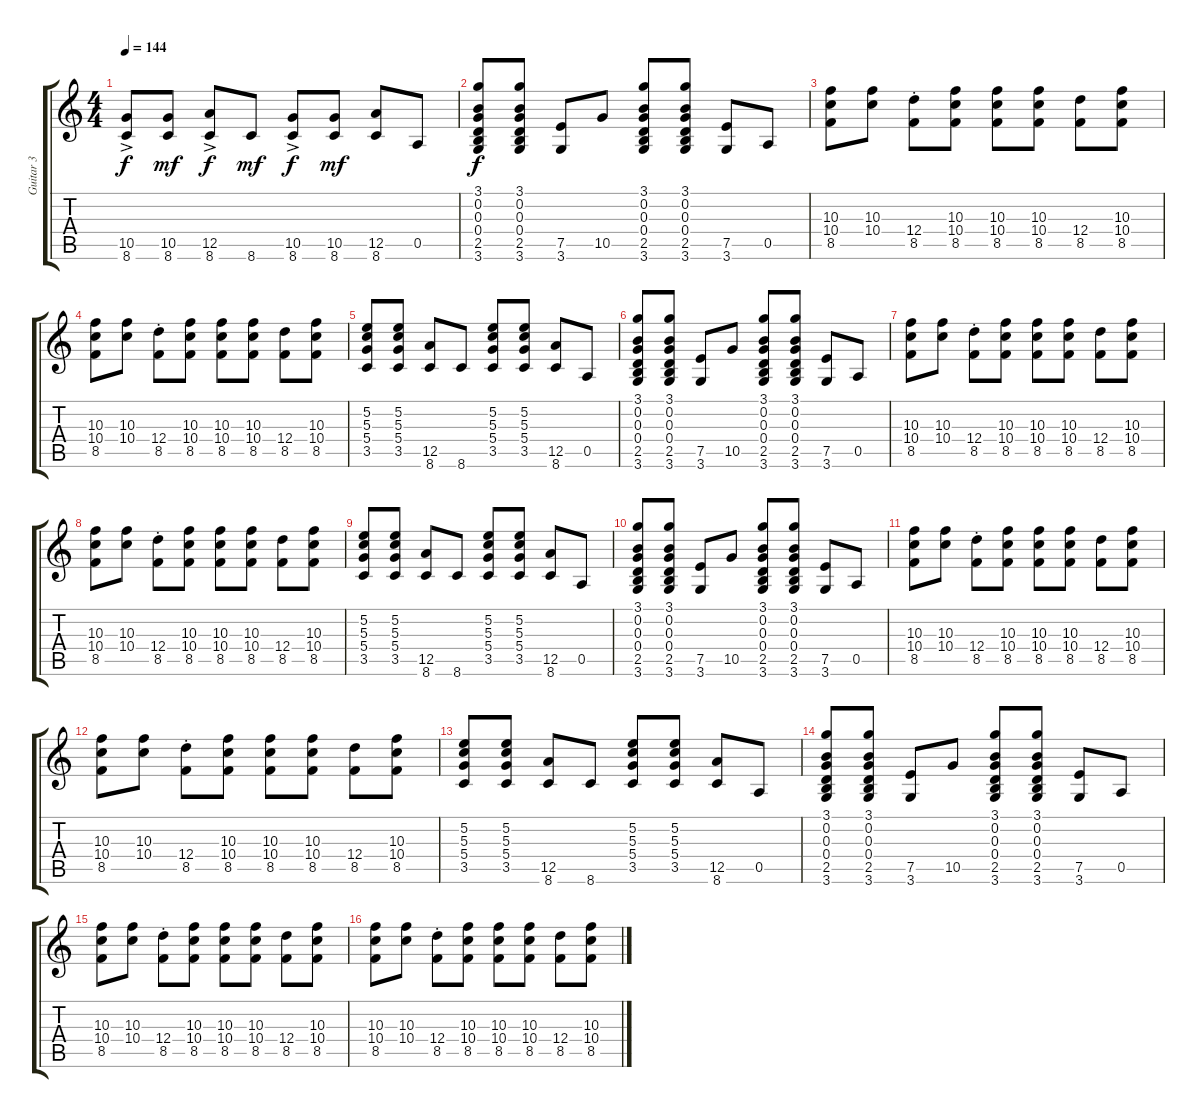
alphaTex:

\track ("Guitar 3" "Guitar 3") {instrument electricguitarclean}
\staff {score tabs}
\tuning (E4 B3 G3 D3 A2 E2) {hide}
\ts (4 4)
\tempo 144
\clef g2
\ks c
(10.5{ac} 8.6{ac}).8{dy f} (10.5 8.6).8{dy mf} (12.5{ac} 8.6{ac}).8{dy f} 8.6.8{dy mf} (10.5{ac} 8.6{ac}).8{dy f} (10.5 8.6).8{dy mf} (12.5 8.6).8 0.5.8 |
(3.1 0.2 0.3 0.4 2.5 3.6).8{dy f} (3.1 0.2 0.3 0.4 2.5 3.6).8 (7.5 3.6).8 10.5.8 (3.1 0.2 0.3 0.4 2.5 3.6).8 (3.1 0.2 0.3 0.4 2.5 3.6).8 (7.5 3.6).8 0.5.8 |
(10.3 10.4 8.5).8 (10.3 10.4).8 (12.4{st} 8.5{st}).8 (10.3 10.4 8.5).8 (10.3 10.4 8.5).8 (10.3 10.4 8.5).8 (12.4 8.5).8 (10.3 10.4 8.5).8 |
(10.3 10.4 8.5).8 (10.3 10.4).8 (12.4{st} 8.5{st}).8 (10.3 10.4 8.5).8 (10.3 10.4 8.5).8 (10.3 10.4 8.5).8 (12.4 8.5).8 (10.3 10.4 8.5).8 |
(5.2 5.3 5.4 3.5).8 (5.2 5.3 5.4 3.5).8 (12.5 8.6).8 8.6.8 (5.2 5.3 5.4 3.5).8 (5.2 5.3 5.4 3.5).8 (12.5 8.6).8 0.5.8 |
(3.1 0.2 0.3 0.4 2.5 3.6).8 (3.1 0.2 0.3 0.4 2.5 3.6).8 (7.5 3.6).8 10.5.8 (3.1 0.2 0.3 0.4 2.5 3.6).8 (3.1 0.2 0.3 0.4 2.5 3.6).8 (7.5 3.6).8 0.5.8 |
(10.3 10.4 8.5).8 (10.3 10.4).8 (12.4{st} 8.5{st}).8 (10.3 10.4 8.5).8 (10.3 10.4 8.5).8 (10.3 10.4 8.5).8 (12.4 8.5).8 (10.3 10.4 8.5).8 |
(10.3 10.4 8.5).8 (10.3 10.4).8 (12.4{st} 8.5{st}).8 (10.3 10.4 8.5).8 (10.3 10.4 8.5).8 (10.3 10.4 8.5).8 (12.4 8.5).8 (10.3 10.4 8.5).8 |
(5.2 5.3 5.4 3.5).8 (5.2 5.3 5.4 3.5).8 (12.5 8.6).8 8.6.8 (5.2 5.3 5.4 3.5).8 (5.2 5.3 5.4 3.5).8 (12.5 8.6).8 0.5.8 |
(3.1 0.2 0.3 0.4 2.5 3.6).8 (3.1 0.2 0.3 0.4 2.5 3.6).8 (7.5 3.6).8 10.5.8 (3.1 0.2 0.3 0.4 2.5 3.6).8 (3.1 0.2 0.3 0.4 2.5 3.6).8 (7.5 3.6).8 0.5.8 |
(10.3 10.4 8.5).8 (10.3 10.4).8 (12.4{st} 8.5{st}).8 (10.3 10.4 8.5).8 (10.3 10.4 8.5).8 (10.3 10.4 8.5).8 (12.4 8.5).8 (10.3 10.4 8.5).8 |
(10.3 10.4 8.5).8 (10.3 10.4).8 (12.4{st} 8.5{st}).8 (10.3 10.4 8.5).8 (10.3 10.4 8.5).8 (10.3 10.4 8.5).8 (12.4 8.5).8 (10.3 10.4 8.5).8 |
(5.2 5.3 5.4 3.5).8 (5.2 5.3 5.4 3.5).8 (12.5 8.6).8 8.6.8 (5.2 5.3 5.4 3.5).8 (5.2 5.3 5.4 3.5).8 (12.5 8.6).8 0.5.8 |
(3.1 0.2 0.3 0.4 2.5 3.6).8 (3.1 0.2 0.3 0.4 2.5 3.6).8 (7.5 3.6).8 10.5.8 (3.1 0.2 0.3 0.4 2.5 3.6).8 (3.1 0.2 0.3 0.4 2.5 3.6).8 (7.5 3.6).8 0.5.8 |
(10.3 10.4 8.5).8 (10.3 10.4).8 (12.4{st} 8.5{st}).8 (10.3 10.4 8.5).8 (10.3 10.4 8.5).8 (10.3 10.4 8.5).8 (12.4 8.5).8 (10.3 10.4 8.5).8 |
(10.3 10.4 8.5).8 (10.3 10.4).8 (12.4{st} 8.5{st}).8 (10.3 10.4 8.5).8 (10.3 10.4 8.5).8 (10.3 10.4 8.5).8 (12.4 8.5).8 (10.3 10.4 8.5).8
